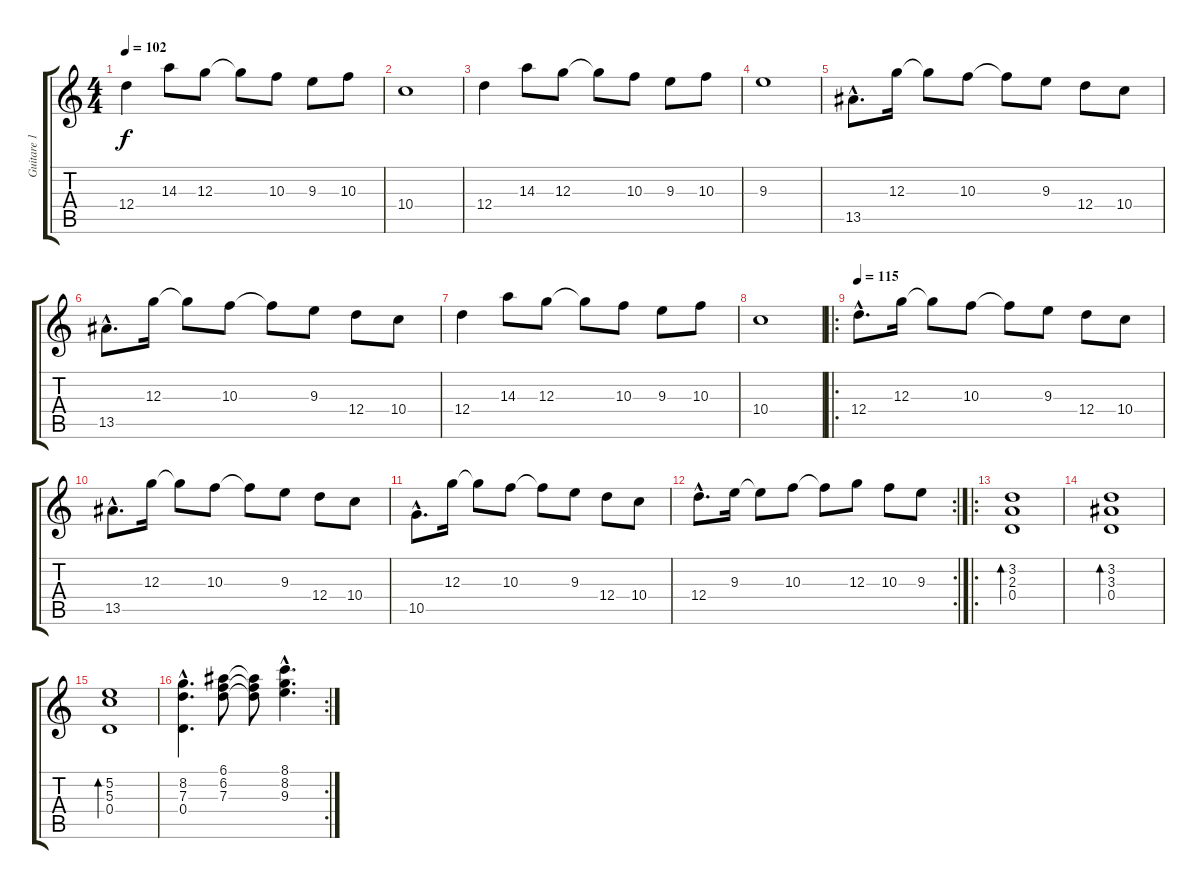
\track ("Guitare 1" "Guitare 1") {instrument distortionguitar}
\staff {score tabs}
\tuning (E4 B3 G3 D3 A2 E2) {hide}
\ts (4 4)
\tempo 102
\clef g2
\ks c
12.4.4{dy f instrument distortionguitar} 14.3.8 12.3.8 12.3{t}.8 10.3.8 9.3.8 10.3.8 |
10.4.1 |
12.4.4 14.3.8 12.3.8 12.3{t}.8 10.3.8 9.3.8 10.3.8 |
9.3.1 |
13.5{hac}.8{d} 12.3.16 12.3{t}.8 10.3.8 10.3{t}.8 9.3.8 12.4.8 10.4.8 |
13.5{hac}.8{d} 12.3.16 12.3{t}.8 10.3.8 10.3{t}.8 9.3.8 12.4.8 10.4.8 |
12.4.4 14.3.8 12.3.8 12.3{t}.8 10.3.8 9.3.8 10.3.8 |
10.4.1 |
\ro
\tempo 115
12.4{hac}.8{d} 12.3.16 12.3{t}.8 10.3.8 10.3{t}.8 9.3.8 12.4.8 10.4.8 |
13.5{hac}.8{d} 12.3.16 12.3{t}.8 10.3.8 10.3{t}.8 9.3.8 12.4.8 10.4.8 |
10.5{hac}.8{d} 12.3.16 12.3{t}.8 10.3.8 10.3{t}.8 9.3.8 12.4.8 10.4.8 |
\rc 2
12.4{hac}.8{d} 9.3.16 9.3{t}.8 10.3.8 10.3{t}.8 12.3.8 10.3.8 9.3.8 |
\ro
(3.2 2.3 0.4).1{bd 240} |
(3.2 3.3 0.4).1{bd 60} |
(5.2 5.3 0.4).1{bd 60} |
\rc 2
(8.2{hac} 7.3{hac} 0.4{hac}).4{d} (6.1 6.2 7.3).8 (6.1{t} 6.2{t} 7.3{t}).8 (8.1{hac} 8.2{hac} 9.3{hac}).4{d}
